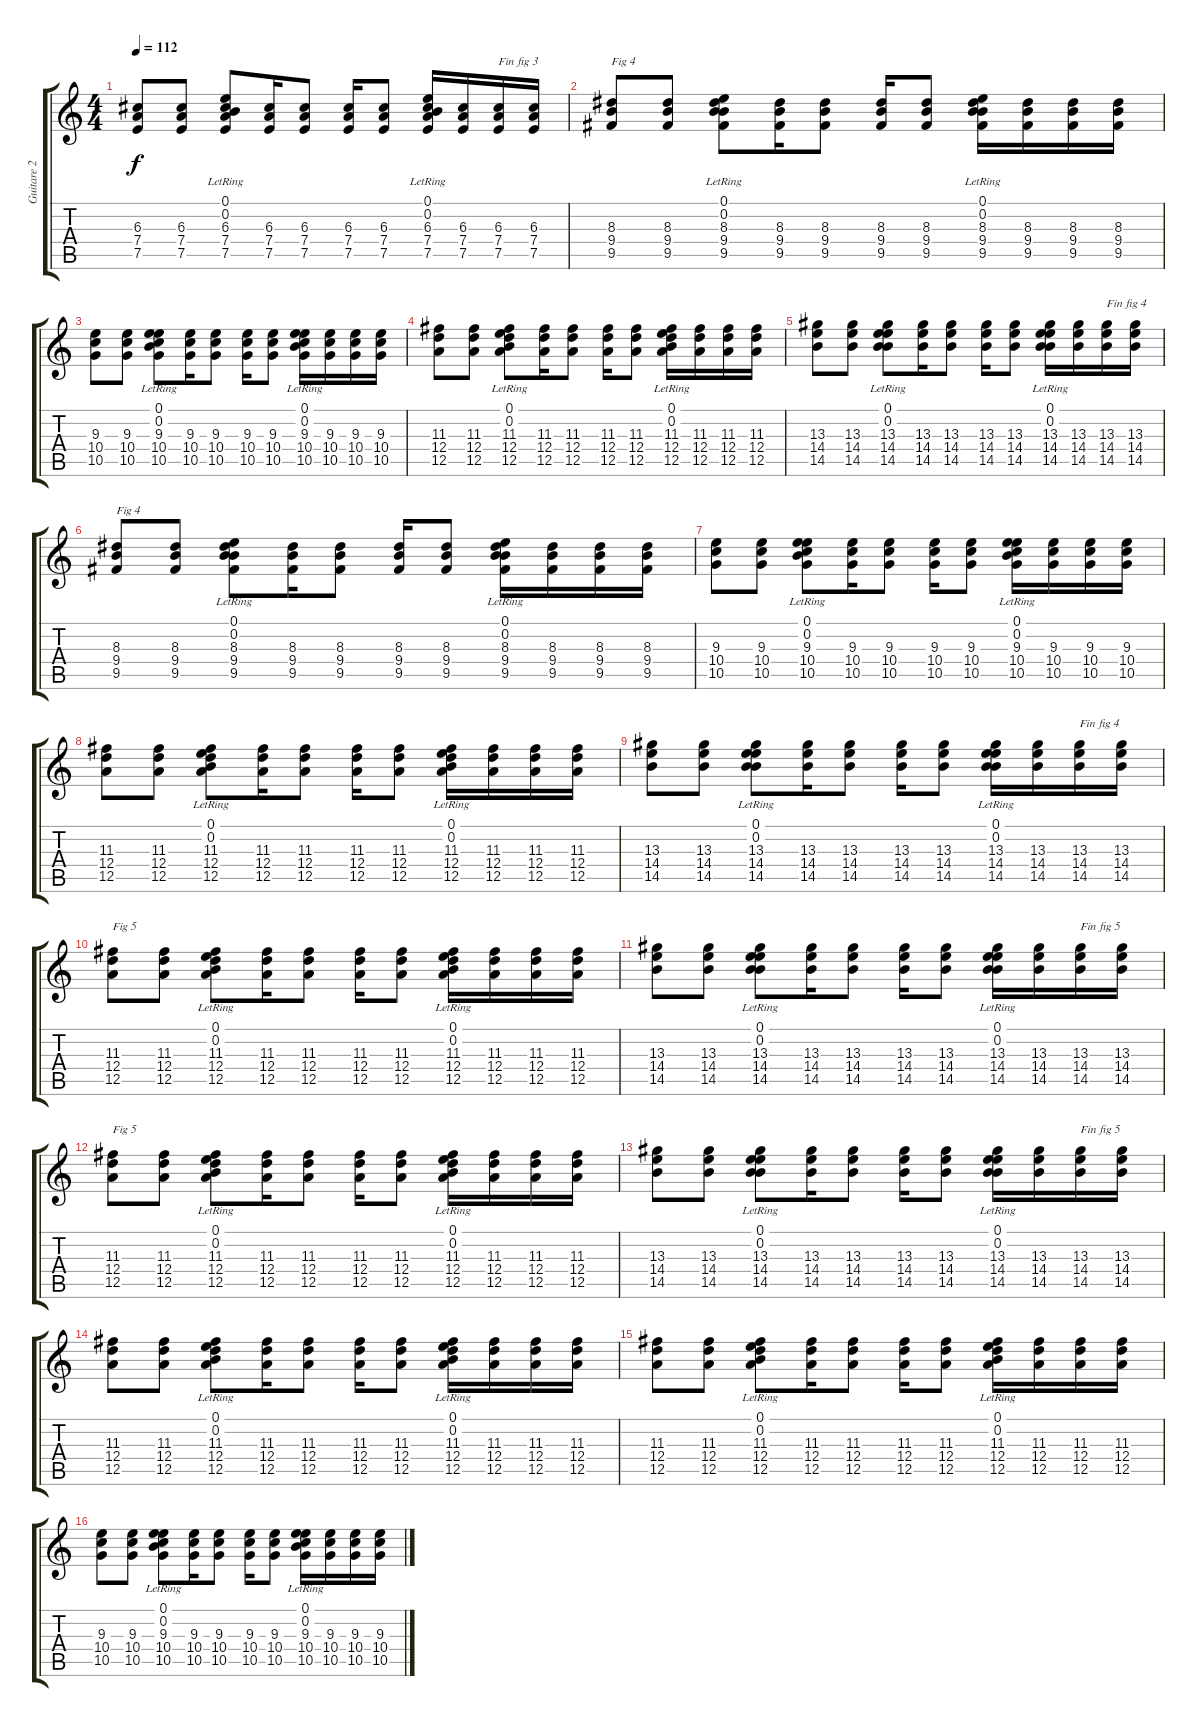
\track ("Guitare 2" "Guitare 2") {instrument acousticguitarsteel}
\staff {score tabs}
\tuning (E4 B3 G3 D3 A2 E2) {hide}
\ts (4 4)
\tempo 112
\clef g2
\ks c
(6.3 7.4 7.5).8{dy f} (6.3 7.4 7.5).8 (0.1{lr} 0.2{lr} 6.3 7.4 7.5).8 (6.3 7.4 7.5).16 (6.3 7.4 7.5).8 (6.3 7.4 7.5).16 (6.3 7.4 7.5).8 (0.1{lr} 0.2{lr} 6.3 7.4 7.5).16 (6.3 7.4 7.5).16 (6.3 7.4 7.5).16{txt "Fin fig 3"} (6.3 7.4 7.5).16 |
(8.3 9.4 9.5).8{txt "Fig 4"} (8.3 9.4 9.5).8 (0.1{lr} 0.2{lr} 8.3 9.4 9.5).8 (8.3 9.4 9.5).16 (8.3 9.4 9.5).8 (8.3 9.4 9.5).16 (8.3 9.4 9.5).8 (0.1{lr} 0.2{lr} 8.3 9.4 9.5).16 (8.3 9.4 9.5).16 (8.3 9.4 9.5).16 (8.3 9.4 9.5).16 |
(9.3 10.4 10.5).8 (9.3 10.4 10.5).8 (0.1{lr} 0.2{lr} 9.3 10.4 10.5).8 (9.3 10.4 10.5).16 (9.3 10.4 10.5).8 (9.3 10.4 10.5).16 (9.3 10.4 10.5).8 (0.1{lr} 0.2{lr} 9.3 10.4 10.5).16 (9.3 10.4 10.5).16 (9.3 10.4 10.5).16 (9.3 10.4 10.5).16 |
(11.3 12.4 12.5).8 (11.3 12.4 12.5).8 (0.1{lr} 0.2{lr} 11.3 12.4 12.5).8 (11.3 12.4 12.5).16 (11.3 12.4 12.5).8 (11.3 12.4 12.5).16 (11.3 12.4 12.5).8 (0.1{lr} 0.2{lr} 11.3 12.4 12.5).16 (11.3 12.4 12.5).16 (11.3 12.4 12.5).16 (11.3 12.4 12.5).16 |
(13.3 14.4 14.5).8 (13.3 14.4 14.5).8 (0.1{lr} 0.2{lr} 13.3 14.4 14.5).8 (13.3 14.4 14.5).16 (13.3 14.4 14.5).8 (13.3 14.4 14.5).16 (13.3 14.4 14.5).8 (0.1{lr} 0.2{lr} 13.3 14.4 14.5).16 (13.3 14.4 14.5).16 (13.3 14.4 14.5).16{txt "Fin fig 4"} (13.3 14.4 14.5).16 |
(8.3 9.4 9.5).8{txt "Fig 4"} (8.3 9.4 9.5).8 (0.1{lr} 0.2{lr} 8.3 9.4 9.5).8 (8.3 9.4 9.5).16 (8.3 9.4 9.5).8 (8.3 9.4 9.5).16 (8.3 9.4 9.5).8 (0.1{lr} 0.2{lr} 8.3 9.4 9.5).16 (8.3 9.4 9.5).16 (8.3 9.4 9.5).16 (8.3 9.4 9.5).16 |
(9.3 10.4 10.5).8 (9.3 10.4 10.5).8 (0.1{lr} 0.2{lr} 9.3 10.4 10.5).8 (9.3 10.4 10.5).16 (9.3 10.4 10.5).8 (9.3 10.4 10.5).16 (9.3 10.4 10.5).8 (0.1{lr} 0.2{lr} 9.3 10.4 10.5).16 (9.3 10.4 10.5).16 (9.3 10.4 10.5).16 (9.3 10.4 10.5).16 |
(11.3 12.4 12.5).8 (11.3 12.4 12.5).8 (0.1{lr} 0.2{lr} 11.3 12.4 12.5).8 (11.3 12.4 12.5).16 (11.3 12.4 12.5).8 (11.3 12.4 12.5).16 (11.3 12.4 12.5).8 (0.1{lr} 0.2{lr} 11.3 12.4 12.5).16 (11.3 12.4 12.5).16 (11.3 12.4 12.5).16 (11.3 12.4 12.5).16 |
(13.3 14.4 14.5).8 (13.3 14.4 14.5).8 (0.1{lr} 0.2{lr} 13.3 14.4 14.5).8 (13.3 14.4 14.5).16 (13.3 14.4 14.5).8 (13.3 14.4 14.5).16 (13.3 14.4 14.5).8 (0.1{lr} 0.2{lr} 13.3 14.4 14.5).16 (13.3 14.4 14.5).16 (13.3 14.4 14.5).16{txt "Fin fig 4"} (13.3 14.4 14.5).16 |
(11.3 12.4 12.5).8{txt "Fig 5"} (11.3 12.4 12.5).8 (0.1{lr} 0.2{lr} 11.3 12.4 12.5).8 (11.3 12.4 12.5).16 (11.3 12.4 12.5).8 (11.3 12.4 12.5).16 (11.3 12.4 12.5).8 (0.1{lr} 0.2{lr} 11.3 12.4 12.5).16 (11.3 12.4 12.5).16 (11.3 12.4 12.5).16 (11.3 12.4 12.5).16 |
(13.3 14.4 14.5).8 (13.3 14.4 14.5).8 (0.1{lr} 0.2{lr} 13.3 14.4 14.5).8 (13.3 14.4 14.5).16 (13.3 14.4 14.5).8 (13.3 14.4 14.5).16 (13.3 14.4 14.5).8 (0.1{lr} 0.2{lr} 13.3 14.4 14.5).16 (13.3 14.4 14.5).16 (13.3 14.4 14.5).16{txt "Fin fig 5"} (13.3 14.4 14.5).16 |
(11.3 12.4 12.5).8{txt "Fig 5"} (11.3 12.4 12.5).8 (0.1{lr} 0.2{lr} 11.3 12.4 12.5).8 (11.3 12.4 12.5).16 (11.3 12.4 12.5).8 (11.3 12.4 12.5).16 (11.3 12.4 12.5).8 (0.1{lr} 0.2{lr} 11.3 12.4 12.5).16 (11.3 12.4 12.5).16 (11.3 12.4 12.5).16 (11.3 12.4 12.5).16 |
(13.3 14.4 14.5).8 (13.3 14.4 14.5).8 (0.1{lr} 0.2{lr} 13.3 14.4 14.5).8 (13.3 14.4 14.5).16 (13.3 14.4 14.5).8 (13.3 14.4 14.5).16 (13.3 14.4 14.5).8 (0.1{lr} 0.2{lr} 13.3 14.4 14.5).16 (13.3 14.4 14.5).16 (13.3 14.4 14.5).16{txt "Fin fig 5"} (13.3 14.4 14.5).16 |
(11.3 12.4 12.5).8 (11.3 12.4 12.5).8 (0.1{lr} 0.2{lr} 11.3 12.4 12.5).8 (11.3 12.4 12.5).16 (11.3 12.4 12.5).8 (11.3 12.4 12.5).16 (11.3 12.4 12.5).8 (0.1{lr} 0.2{lr} 11.3 12.4 12.5).16 (11.3 12.4 12.5).16 (11.3 12.4 12.5).16 (11.3 12.4 12.5).16 |
(11.3 12.4 12.5).8 (11.3 12.4 12.5).8 (0.1{lr} 0.2{lr} 11.3 12.4 12.5).8 (11.3 12.4 12.5).16 (11.3 12.4 12.5).8 (11.3 12.4 12.5).16 (11.3 12.4 12.5).8 (0.1{lr} 0.2{lr} 11.3 12.4 12.5).16 (11.3 12.4 12.5).16 (11.3 12.4 12.5).16 (11.3 12.4 12.5).16 |
(9.3 10.4 10.5).8 (9.3 10.4 10.5).8 (0.1{lr} 0.2{lr} 9.3 10.4 10.5).8 (9.3 10.4 10.5).16 (9.3 10.4 10.5).8 (9.3 10.4 10.5).16 (9.3 10.4 10.5).8 (0.1{lr} 0.2{lr} 9.3 10.4 10.5).16 (9.3 10.4 10.5).16 (9.3 10.4 10.5).16 (9.3 10.4 10.5).16
